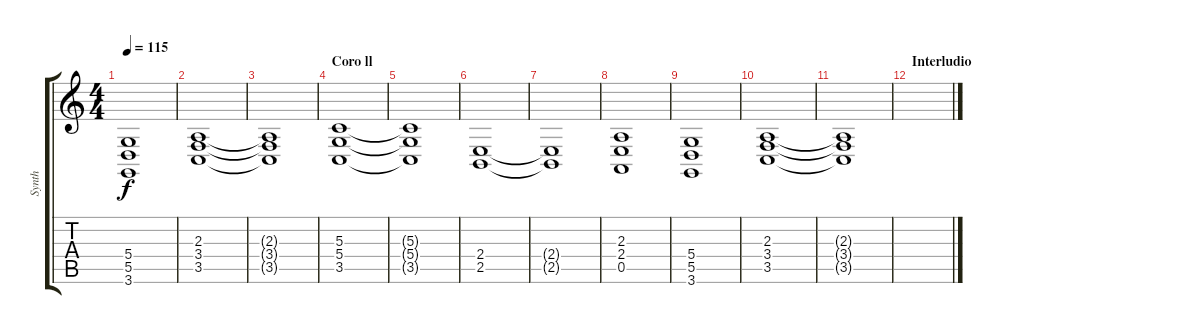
\track ("Synth" "Synth") {instrument stringensemble2}
\staff {score tabs}
\tuning (E4 B3 G3 D3 A2 E2) {hide}
\ts (4 4)
\tempo 115
\clef g2
\ks c
(5.4 5.5 3.6).1{dy f} |
(2.3 3.4 3.5).1 |
(2.3{t} 3.4{t} 3.5{t}).1 |
\section ("" "Coro ll")
(5.3 5.4 3.5).1 |
(5.3{t} 5.4{t} 3.5{t}).1 |
(2.4 2.5).1 |
(2.4{t} 2.5{t}).1 |
(2.3 2.4 0.5).1 |
(5.4 5.5 3.6).1 |
(2.3 3.4 3.5).1 |
(2.3{t} 3.4{t} 3.5{t}).1 |
\section ("" "Interludio")
